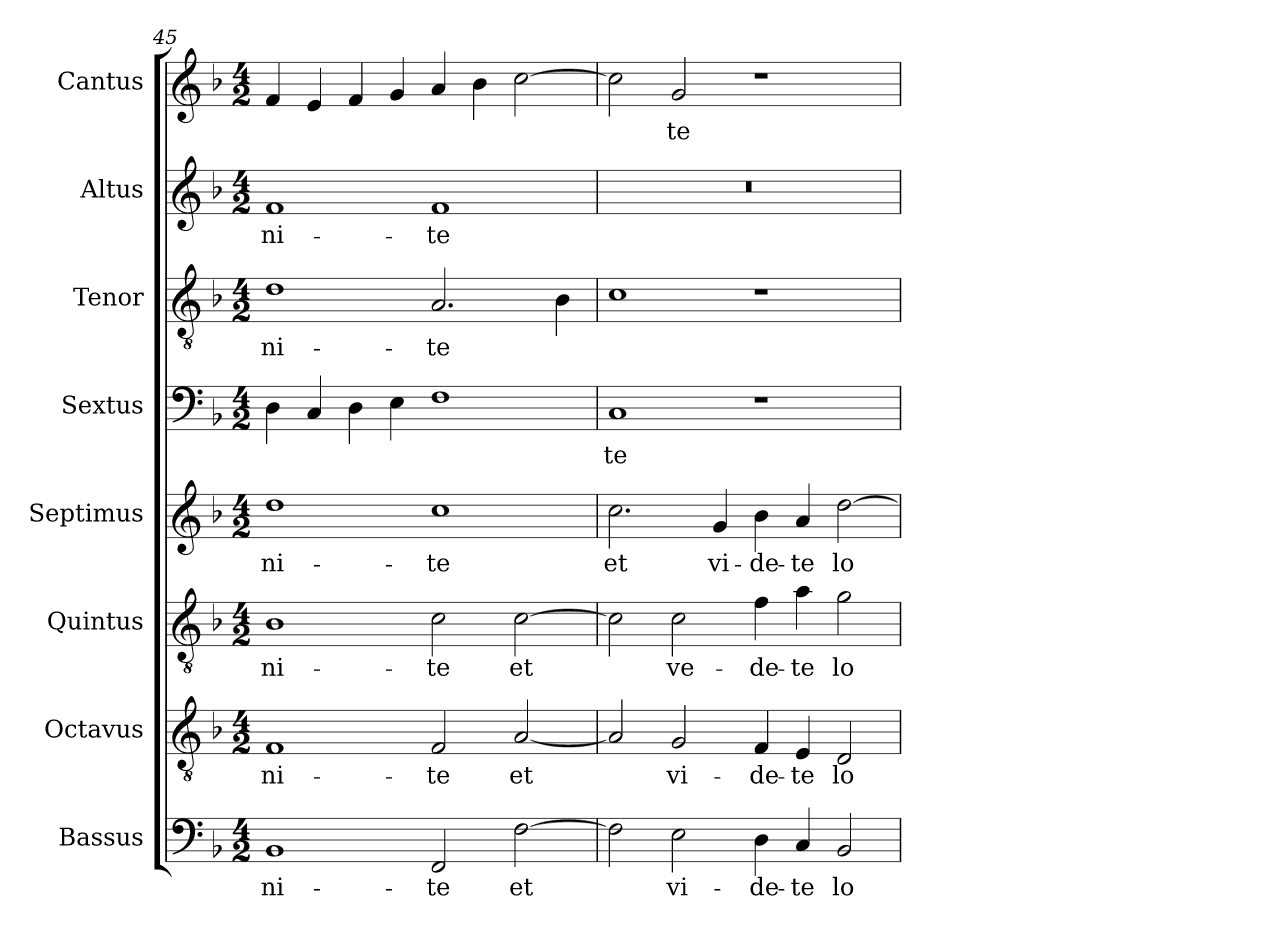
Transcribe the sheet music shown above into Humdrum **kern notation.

**kern	**text	**kern	**text	**kern	**text	**kern	**text	**kern	**text	**kern	**text	**kern	**text	**kern	**text
*part8	*part8	*part7	*part7	*part6	*part6	*part5	*part5	*part4	*part4	*part3	*part3	*part2	*part2	*part1	*part1
*staff8	*staff8	*staff7	*staff7	*staff6	*staff6	*staff5	*staff5	*staff4	*staff4	*staff3	*staff3	*staff2	*staff2	*staff1	*staff1
*I"Bassus	*	*I"Octavus	*	*I"Quintus	*	*I"Septimus	*	*I"Sextus	*	*I"Tenor	*	*I"Altus	*	*I"Cantus	*
*I'B.	*	*	*	*	*	*	*	*	*	*I'T.	*	*I'A.	*	*I'C.	*
*clefF4	*	*clefGv2	*	*clefGv2	*	*clefG2	*	*clefF4	*	*clefGv2	*	*clefG2	*	*clefG2	*
*	*	*ITrd7c12	*	*ITrd7c12	*	*	*	*	*	*ITrd7c12	*	*	*	*	*
*k[b-]	*	*k[b-]	*	*k[b-]	*	*k[b-]	*	*k[b-]	*	*k[b-]	*	*k[b-]	*	*k[b-]	*
*d:	*	*d:	*	*d:	*	*d:	*	*d:	*	*d:	*	*d:	*	*d:	*
*M4/2	*	*M4/2	*	*M4/2	*	*M4/2	*	*M4/2	*	*M4/2	*	*M4/2	*	*M4/2	*
=45	=45	=45	=45	=45	=45	=45	=45	=45	=45	=45	=45	=45	=45	=45	=45
!	!LO:LY:b:color=#000000	!	!	!	!	!	!	!	!	!	!	!	!	!	!
!	!	!	!LO:LY:b:color=#000000	!	!	!	!	!	!	!	!	!	!	!	!
!	!	!	!	!	!LO:LY:b:color=#000000	!	!	!	!	!	!	!	!	!	!
!	!	!	!	!	!	!	!LO:LY:b:color=#000000	!	!	!	!	!	!	!	!
!	!	!	!	!	!	!	!	!	!	!	!LO:LY:b:color=#000000	!	!	!	!
!	!	!	!	!	!	!	!	!	!	!	!	!	!LO:LY:b:color=#000000	!	!
1BB-i	-ni-	1FFi	-ni-	1BB-i	-ni-	1ddi	-ni-	4Di\	.	1Di	-ni-	1fi	-ni-	4fi/	.
.	.	.	.	.	.	.	.	4Ci/	.	.	.	.	.	4ei/	.
.	.	.	.	.	.	.	.	4Di\	.	.	.	.	.	4fi/	.
.	.	.	.	.	.	.	.	4Ei\	.	.	.	.	.	4gi/	.
!	!LO:LY:b:color=#000000	!	!	!	!	!	!	!	!	!	!	!	!	!	!
!	!	!	!LO:LY:b:color=#000000	!	!	!	!	!	!	!	!	!	!	!	!
!	!	!	!	!	!LO:LY:b:color=#000000	!	!	!	!	!	!	!	!	!	!
!	!	!	!	!	!	!	!LO:LY:b:color=#000000	!	!	!	!	!	!	!	!
!	!	!	!	!	!	!	!	!	!	!	!LO:LY:b:color=#000000	!	!	!	!
!	!	!	!	!	!	!	!	!	!	!	!	!	!LO:LY:b:color=#000000	!	!
2FFi/	-te	2FFi/	-te	2Ci\	-te	1cci	-te	1Fi	.	2.AAi/	-te	1fi	-te	4ai/	.
.	.	.	.	.	.	.	.	.	.	.	.	.	.	4b-i\	.
!	!LO:LY:b:color=#000000	!	!	!	!	!	!	!	!	!	!	!	!	!	!
!	!	!	!LO:LY:b:color=#000000	!	!	!	!	!	!	!	!	!	!	!	!
!	!	!	!	!	!LO:LY:b:color=#000000	!	!	!	!	!	!	!	!	!	!
[2Fi\	et	[2AAi/	et	[2Ci\	et	.	.	.	.	.	.	.	.	[2cci\	.
.	.	.	.	.	.	.	.	.	.	4BB-i\	.	.	.	.	.
=46	=46	=46	=46	=46	=46	=46	=46	=46	=46	=46	=46	=46	=46	=46	=46
!	!	!	!	!	!	!	!LO:LY:b:color=#000000	!	!	!	!	!	!	!	!
!	!	!	!	!	!	!	!	!	!LO:LY:b:color=#000000	!	!	!LO:N:vis=1	!	!	!
2Fi\]	.	2AAi/]	.	2Ci\]	.	2.cci\	et	1Ci	-te	1Ci	.	0r	.	2cci\]	.
!	!LO:LY:b:color=#000000	!	!	!	!	!	!	!	!	!	!	!	!	!	!
!	!	!	!LO:LY:b:color=#000000	!	!	!	!	!	!	!	!	!	!	!	!
!	!	!	!	!	!LO:LY:b:color=#000000	!	!	!	!	!	!	!	!	!	!
!	!	!	!	!	!	!	!	!	!	!	!	!	!	!	!LO:LY:b:color=#000000
2Ei\	vi-	2GGi/	vi-	2Ci\	ve-	.	.	.	.	.	.	.	.	2gi/	-te
!	!	!	!	!	!	!	!LO:LY:b:color=#000000	!	!	!	!	!	!	!	!
.	.	.	.	.	.	4gi/	vi-	.	.	.	.	.	.	.	.
!	!LO:LY:b:color=#000000	!	!	!	!	!	!	!	!	!	!	!	!	!	!
!	!	!	!LO:LY:b:color=#000000	!	!	!	!	!	!	!	!	!	!	!	!
!	!	!	!	!	!LO:LY:b:color=#000000	!	!	!	!	!	!	!	!	!	!
!	!	!	!	!	!	!	!LO:LY:b:color=#000000	!	!	!	!	!	!	!	!
4Di\	-de-	4FFi/	-de-	4Fi\	-de-	4b-i\	-de-	1r	.	1r	.	.	.	1r	.
!	!LO:LY:b:color=#000000	!	!	!	!	!	!	!	!	!	!	!	!	!	!
!	!	!	!LO:LY:b:color=#000000	!	!	!	!	!	!	!	!	!	!	!	!
!	!	!	!	!	!LO:LY:b:color=#000000	!	!	!	!	!	!	!	!	!	!
!	!	!	!	!	!	!	!LO:LY:b:color=#000000	!	!	!	!	!	!	!	!
4Ci/	-te	4EEi/	-te	4Ai\	-te	4ai/	-te	.	.	.	.	.	.	.	.
!	!LO:LY:b:color=#000000	!	!	!	!	!	!	!	!	!	!	!	!	!	!
!	!	!	!LO:LY:b:color=#000000	!	!	!	!	!	!	!	!	!	!	!	!
!	!	!	!	!	!LO:LY:b:color=#000000	!	!	!	!	!	!	!	!	!	!
!	!	!	!	!	!	!	!LO:LY:b:color=#000000	!	!	!	!	!	!	!	!
2BB-i/	lo-	2DDi/	lo-	2Gi\	lo-	[2ddi\	lo-	.	.	.	.	.	.	.	.
=	=	=	=	=	=	=	=	=	=	=	=	=	=	=	=
*-	*-	*-	*-	*-	*-	*-	*-	*-	*-	*-	*-	*-	*-	*-	*-
